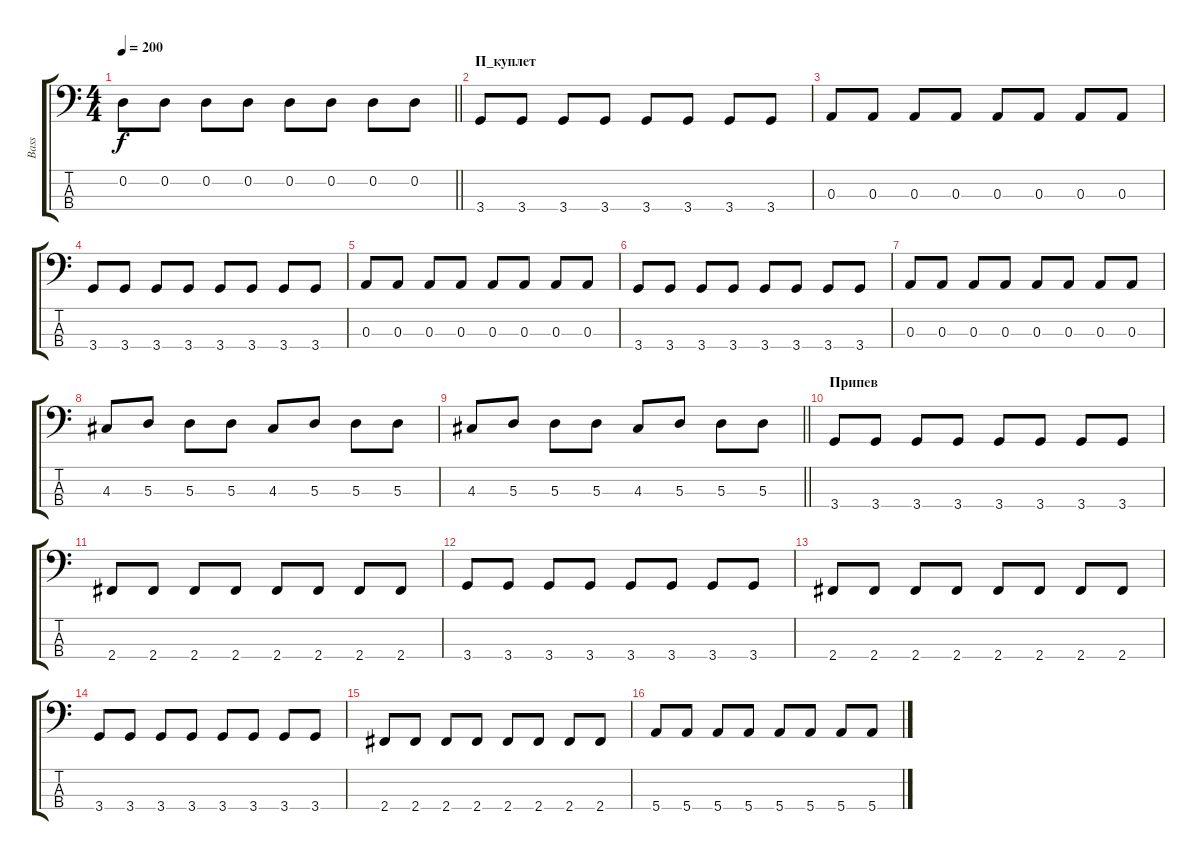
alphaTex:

\track ("Bass" "Bass") {instrument electricbassfinger}
\staff {score tabs}
\tuning (G2 D2 A1 E1) {hide}
\ts (4 4)
\tempo 200
\clef f4
\barLineRight lightlight
\ks c
0.2.8{dy f} 0.2.8 0.2.8 0.2.8 0.2.8 0.2.8 0.2.8 0.2.8 |
\section ("" "П_куплет")
3.4.8 3.4.8 3.4.8 3.4.8 3.4.8 3.4.8 3.4.8 3.4.8 |
0.3.8 0.3.8 0.3.8 0.3.8 0.3.8 0.3.8 0.3.8 0.3.8 |
3.4.8 3.4.8 3.4.8 3.4.8 3.4.8 3.4.8 3.4.8 3.4.8 |
0.3.8 0.3.8 0.3.8 0.3.8 0.3.8 0.3.8 0.3.8 0.3.8 |
3.4.8 3.4.8 3.4.8 3.4.8 3.4.8 3.4.8 3.4.8 3.4.8 |
0.3.8 0.3.8 0.3.8 0.3.8 0.3.8 0.3.8 0.3.8 0.3.8 |
4.3.8 5.3.8 5.3.8 5.3.8 4.3.8 5.3.8 5.3.8 5.3.8 |
\barLineRight lightlight
4.3.8 5.3.8 5.3.8 5.3.8 4.3.8 5.3.8 5.3.8 5.3.8 |
\section ("" "Припев")
3.4.8 3.4.8 3.4.8 3.4.8 3.4.8 3.4.8 3.4.8 3.4.8 |
2.4.8 2.4.8 2.4.8 2.4.8 2.4.8 2.4.8 2.4.8 2.4.8 |
3.4.8 3.4.8 3.4.8 3.4.8 3.4.8 3.4.8 3.4.8 3.4.8 |
2.4.8 2.4.8 2.4.8 2.4.8 2.4.8 2.4.8 2.4.8 2.4.8 |
3.4.8 3.4.8 3.4.8 3.4.8 3.4.8 3.4.8 3.4.8 3.4.8 |
2.4.8 2.4.8 2.4.8 2.4.8 2.4.8 2.4.8 2.4.8 2.4.8 |
5.4.8 5.4.8 5.4.8 5.4.8 5.4.8 5.4.8 5.4.8 5.4.8
